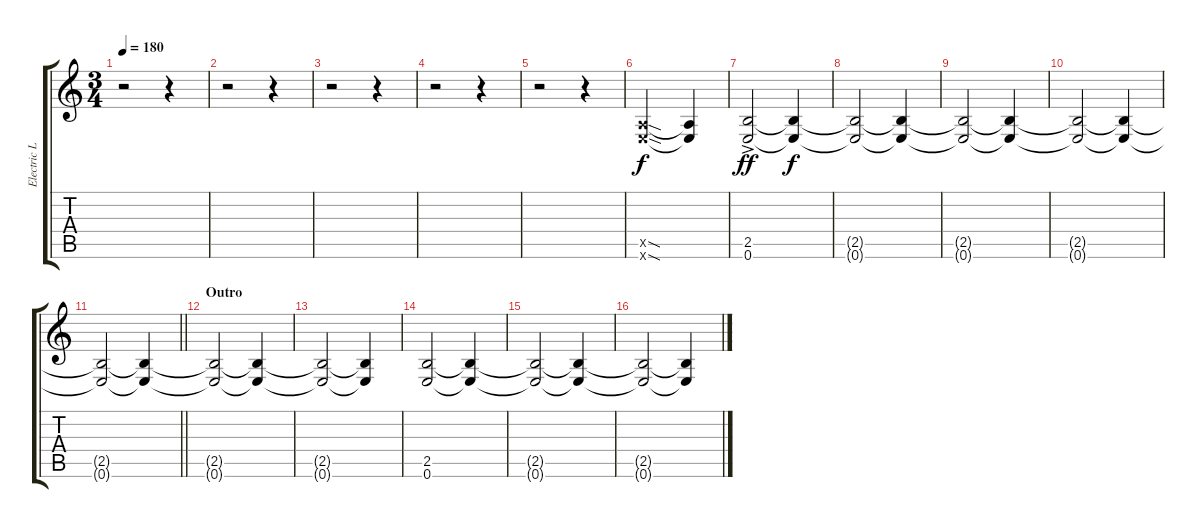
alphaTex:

\track ("Electric Lead" "Electric L") {instrument distortionguitar}
\staff {score tabs}
\tuning (E4 B3 G3 D3 A2 E2) {hide}
\ts (3 4)
\tempo 180
\clef g2
\ks c
r.2{dy f} r.4 |
r.2 r.4 |
r.2 r.4 |
r.2 r.4 |
r.2 r.4{volume 15} |
(0.5{sod x} 0.6{sod x}).2 (0.5{t} 0.6{t}).4 |
(2.5 0.6{ac}).2{dy ff volume 10} (2.5{t} 0.6{t}).4{dy f} |
(2.5{t} 0.6{t}).2 (2.5{t} 0.6{t}).4 |
(2.5{t} 0.6{t}).2 (2.5{t} 0.6{t}).4 |
(2.5{t} 0.6{t}).2{volume 4} (2.5{t} 0.6{t}).4 |
\barLineRight lightlight
(2.5{t} 0.6{t}).2 (2.5{t} 0.6{t}).4 |
\section ("" "Outro")
(2.5{t} 0.6{t}).2 (2.5{t} 0.6{t}).4 |
(2.5{t} 0.6{t}).2 (2.5{t} 0.6{t}).4 |
(2.5 0.6).2{volume 11} (2.5{t} 0.6{t}).4{volume 7} |
(2.5{t} 0.6{t}).2 (2.5{t} 0.6{t}).4 |
(2.5{t} 0.6{t}).2 (2.5{t} 0.6{t}).4
